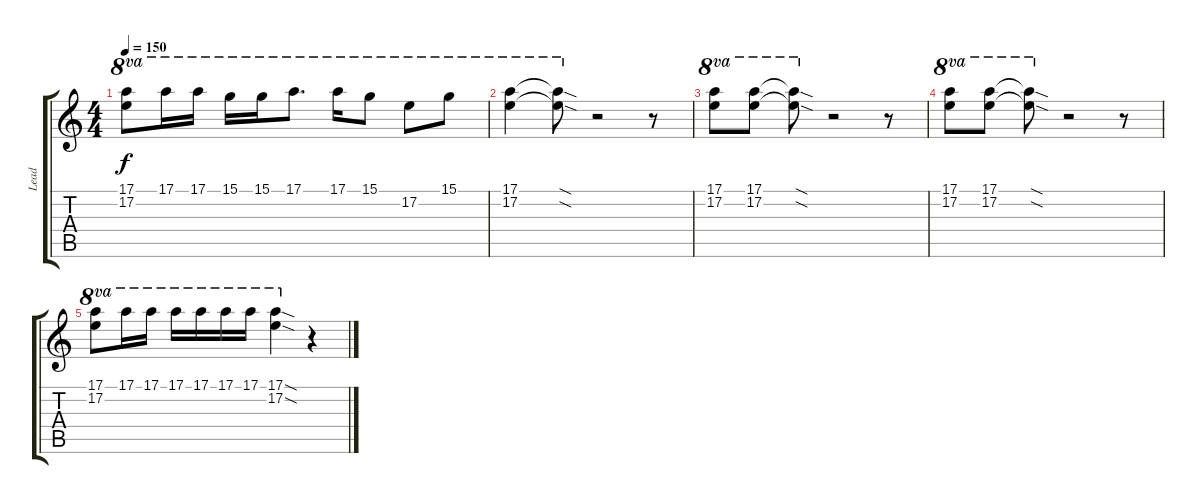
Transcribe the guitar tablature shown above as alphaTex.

\track ("Lead" "Lead") {instrument overdrivenguitar}
\staff {score tabs}
\tuning (E4 B3 G3 D3 A2 E2) {hide}
\ts (4 4)
\tempo 150
\clef g2
\ks c
(17.1 17.2).8{ot 8va dy f} 17.1.16{ot 8va} 17.1.16{ot 8va} 15.1.16{ot 8va} 15.1.16{ot 8va} 17.1.8{d ot 8va} 17.1.16{ot 8va} 15.1.8{ot 8va} 17.2.8{ot 8va} 15.1.8{ot 8va} |
(17.1 17.2).4{ot 8va} (17.1{sod t} 17.2{sod t}).8{ot 8va} r.2 r.8 |
(17.1 17.2).8{ot 8va} (17.1 17.2).8{ot 8va} (17.1{sod t} 17.2{sod t}).8{ot 8va} r.2 r.8 |
(17.1 17.2).8{ot 8va} (17.1 17.2).8{ot 8va} (17.1{sod t} 17.2{sod t}).8{ot 8va} r.2 r.8 |
(17.1 17.2).8{ot 8va} 17.1.16{ot 8va} 17.1.16{ot 8va} 17.1.16{ot 8va} 17.1.16{ot 8va} 17.1.16{ot 8va} 17.1.16{ot 8va} (17.1{sod} 17.2{sod}).4{ot 8va} r.4
